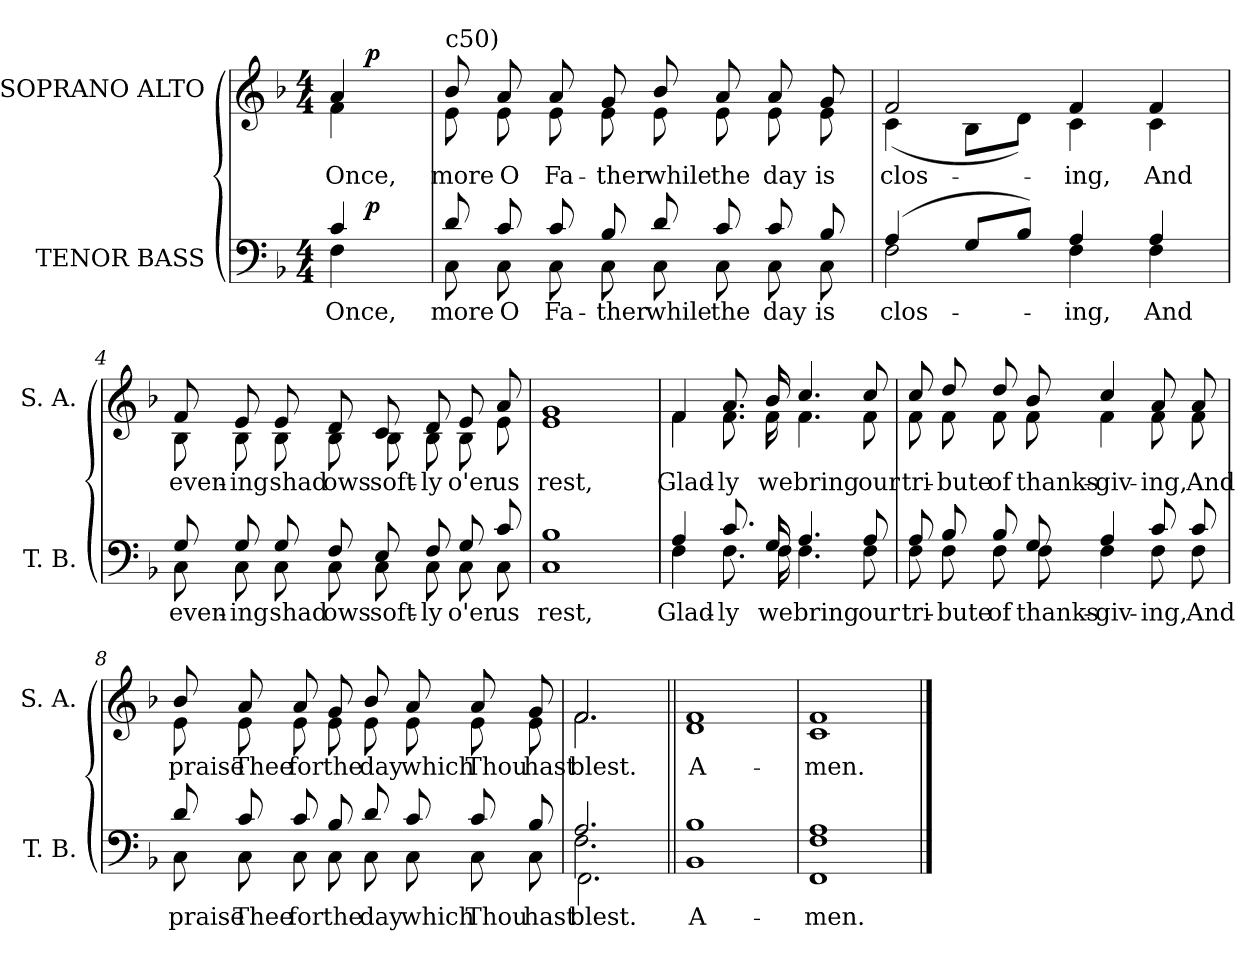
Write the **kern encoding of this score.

**kern	**text	**dynam	**kern	**text	**dynam
*part2	*part2	*part2	*part1	*part1	*part1
*staff2	*staff2	*staff2	*staff1	*staff1	*staff1
*I"TENOR BASS	*	*	*I"SOPRANO ALTO	*	*
*I'T. B.	*	*	*I'S. A.	*	*
*clefF4	*	*	*clefG2	*	*
*k[b-]	*	*	*k[b-]	*	*
*F:	*	*	*F:	*	*
*M4/4	*	*	*M4/4	*	*
=1	=1	=1	=1	=1	=1
!	!	!	!LO:TX:a:t=Smoothly (	!	!
!	!LO:LY:a	!	!	!LO:LY:b	!
*^	*	*	*^	*	*
*	*^	*	*	*	*^	*	*
4c/	4F\	16ryy	Once,	.	4a/	4f\	16ryy	Once,	.
!	!	!	!	!LO:DY:b	!	!	!	!	!LO:DY:a
.	.	8.ryy	.	p	.	.	8.ryy	.	p
*v	*v	*v	*	*	*	*	*	*	*
*	*	*	*v	*v	*v	*	*
*	*	*	*MM75	*	*
=2	=2	=2	=2	=2	=2
*^	*	*	*^	*	*
*	*^	*	*	*	*^	*	*
!	!	!	!	!	!LO:TX:a:t=c50)	!	!	!	!
!	!	!	!LO:LY:a	!	!	!	!	!LO:LY:b	!
*	*v	*v	*	*	*	*	*	*	*
*	*	*	*	*	*v	*v	*	*
8d/	8C\	more	.	8b-/	8e\	more	.
!	!	!LO:LY:a	!	!	!	!LO:LY:b	!
8c/	8C\	O	.	8a/	8e\	O	.
!	!	!LO:LY:a	!	!	!	!LO:LY:b	!
8c/	8C\	Fa-	.	8a/	8e\	Fa-	.
!	!	!LO:LY:a	!	!	!	!LO:LY:b	!
8B-/	8C\	-ther	.	8g/	8e\	-ther	.
!	!	!LO:LY:a	!	!	!	!LO:LY:b	!
8d/	8C\	while	.	8b-/	8e\	while	.
!	!	!LO:LY:a	!	!	!	!LO:LY:b	!
8c/	8C\	the	.	8a/	8e\	the	.
!	!	!LO:LY:a	!	!	!	!LO:LY:b	!
8c/	8C\	day	.	8a/	8e\	day	.
!	!	!LO:LY:a	!	!	!	!LO:LY:b	!
8B-/	8C\	is	.	8g/	8e\	is	.
!!LO:LB:g=z	!!
=3	=3	=3	=3	=3	=3	=3	=3
!	!	!LO:LY:a	!	!	!	!LO:LY:b	!
(4A/	2F\	clos-	.	2f/	(<4c\	clos-	.
8G/L	.	.	.	.	8B-\L	.	.
8B-/J)	.	.	.	.	8d\J)	.	.
!	!	!LO:LY:a	!	!	!	!LO:LY:b	!
4A/	4F\	-ing,	.	4f/	4c\	-ing,	.
!	!	!LO:LY:a	!	!	!	!LO:LY:b	!
4A/	4F\	And	.	4f/	4c\	And	.
=4	=4	=4	=4	=4	=4	=4	=4
!	!	!LO:LY:a	!	!	!	!LO:LY:b	!
8G/	8C\	even-	.	8f/	8B-\	even-	.
!	!	!LO:LY:a	!	!	!	!LO:LY:b	!
8G/	8C\	-ing	.	8e/	8B-\	-ing	.
!	!	!LO:LY:a	!	!	!	!LO:LY:b	!
8G/	8C\	shad	.	8e/	8B-\	shad	.
!	!	!LO:LY:a	!	!	!	!LO:LY:b	!
8F/	8C\	ows	.	8d/	8B-\	ows	.
!	!	!LO:LY:a	!	!	!	!LO:LY:b	!
8E/	8C\	soft-	.	8c/	8B-\	soft-	.
!	!	!LO:LY:a	!	!	!	!LO:LY:b	!
8F/	8C\	-ly	.	8d/	8B-\	-ly	.
!	!	!LO:LY:a	!	!	!	!LO:LY:b	!
8G/	8C\	o'er	.	8e/	8B-\	o'er	.
!	!	!LO:LY:a	!	!	!	!LO:LY:b	!
8c/	8C\	us	.	8a/	8e\	us	.
=5	=5	=5	=5	=5	=5	=5	=5
!	!	!LO:LY:a	!	!	!	!LO:LY:b	!
*v	*v	*	*	*	*	*	*
*	*	*	*v	*v	*	*
1C 1B-	rest,	.	1e 1g	rest,	.
!!LO:LB:g=z
=6	=6	=6	=6	=6	=6
!	!LO:LY:a	!	!	!LO:LY:b	!
*^	*	*	*^	*	*
4A/	4F\	Glad-	.	4f/	4f\	Glad-	.
!	!	!LO:LY:a	!	!	!	!LO:LY:b	!
8.c/	8.F\	-ly	.	8.a/	8.f\	-ly	.
!	!	!LO:LY:a	!	!	!	!LO:LY:b	!
16G/	16F\	we	.	16b-/	16f\	we	.
!	!	!LO:LY:a	!	!	!	!LO:LY:b	!
4.A/	4.F\	bring	.	4.cc/	4.f\	bring	.
!	!	!LO:LY:a	!	!	!	!LO:LY:b	!
8A/	8F\	our	.	8cc/	8f\	our	.
=7	=7	=7	=7	=7	=7	=7	=7
!	!	!LO:LY:a	!	!	!	!LO:LY:b	!
8A/	8F\	tri-	.	8cc/	8f\	tri-	.
!	!	!LO:LY:a	!	!	!	!LO:LY:b	!
8B-/	8F\	-bute	.	8dd/	8f\	-bute	.
!	!	!LO:LY:a	!	!	!	!LO:LY:b	!
8B-/	8F\	of	.	8dd/	8f\	of	.
!	!	!LO:LY:a	!	!	!	!LO:LY:b	!
8G/	8F\	thanks-	.	8b-/	8f\	thanks-	.
!	!	!LO:LY:a	!	!	!	!LO:LY:b	!
4A/	4F\	-giv-	.	4cc/	4f\	-giv-	.
!	!	!LO:LY:a	!	!	!	!LO:LY:b	!
8c/	8F\	-ing,	.	8a/	8f\	-ing,	.
!	!	!LO:LY:a	!	!	!	!LO:LY:b	!
8c/	8F\	And	.	8a/	8f\	And	.
!!LO:LB:g=z	!!
=8	=8	=8	=8	=8	=8	=8	=8
!	!	!LO:LY:a	!	!	!	!LO:LY:b	!
8d/	8C\	praise	.	8b-/	8e\	praise	.
!	!	!LO:LY:a	!	!	!	!LO:LY:b	!
8c/	8C\	Thee	.	8a/	8e\	Thee	.
!	!	!LO:LY:a	!	!	!	!LO:LY:b	!
8c/	8C\	for	.	8a/	8e\	for	.
!	!	!LO:LY:a	!	!	!	!LO:LY:b	!
8B-/	8C\	the	.	8g/	8e\	the	.
!	!	!LO:LY:a	!	!	!	!LO:LY:b	!
8d/	8C\	day	.	8b-/	8e\	day	.
!	!	!LO:LY:a	!	!	!	!LO:LY:b	!
8c/	8C\	which	.	8a/	8e\	which	.
!	!	!LO:LY:a	!	!	!	!LO:LY:b	!
8c/	8C\	Thou	.	8a/	8e\	Thou	.
!	!	!LO:LY:a	!	!	!	!LO:LY:b	!
8B-/	8C\	hast	.	8g/	8e\	hast	.
=9	=9	=9	=9	=9	=9	=9	=9
!	!	!LO:LY:a	!	!	!	!LO:LY:b	!
*	*^	*	*	*	*	*	*
2.A/	2.F\	2.FF\	blest.	.	2.f/	2.f\	blest.	.
=10||	=10||	=10||	=10||	=10||	=10||	=10||	=10||	=10||
!	!	!	!LO:LY:a	!	!	!	!LO:LY:b	!
*v	*v	*v	*	*	*	*	*	*
*	*	*	*v	*v	*	*
1BB- 1B-	A-	.	1d 1f	A-	.
=11	=11	=11	=11	=11	=11
!	!LO:LY:a	!	!	!LO:LY:b	!
*^	*	*	*	*	*
1F 1A	1FF	-men.	.	1c 1f	-men.	.
*v	*v	*	*	*	*	*
==	==	==	==	==	==
*-	*-	*-	*-	*-	*-
